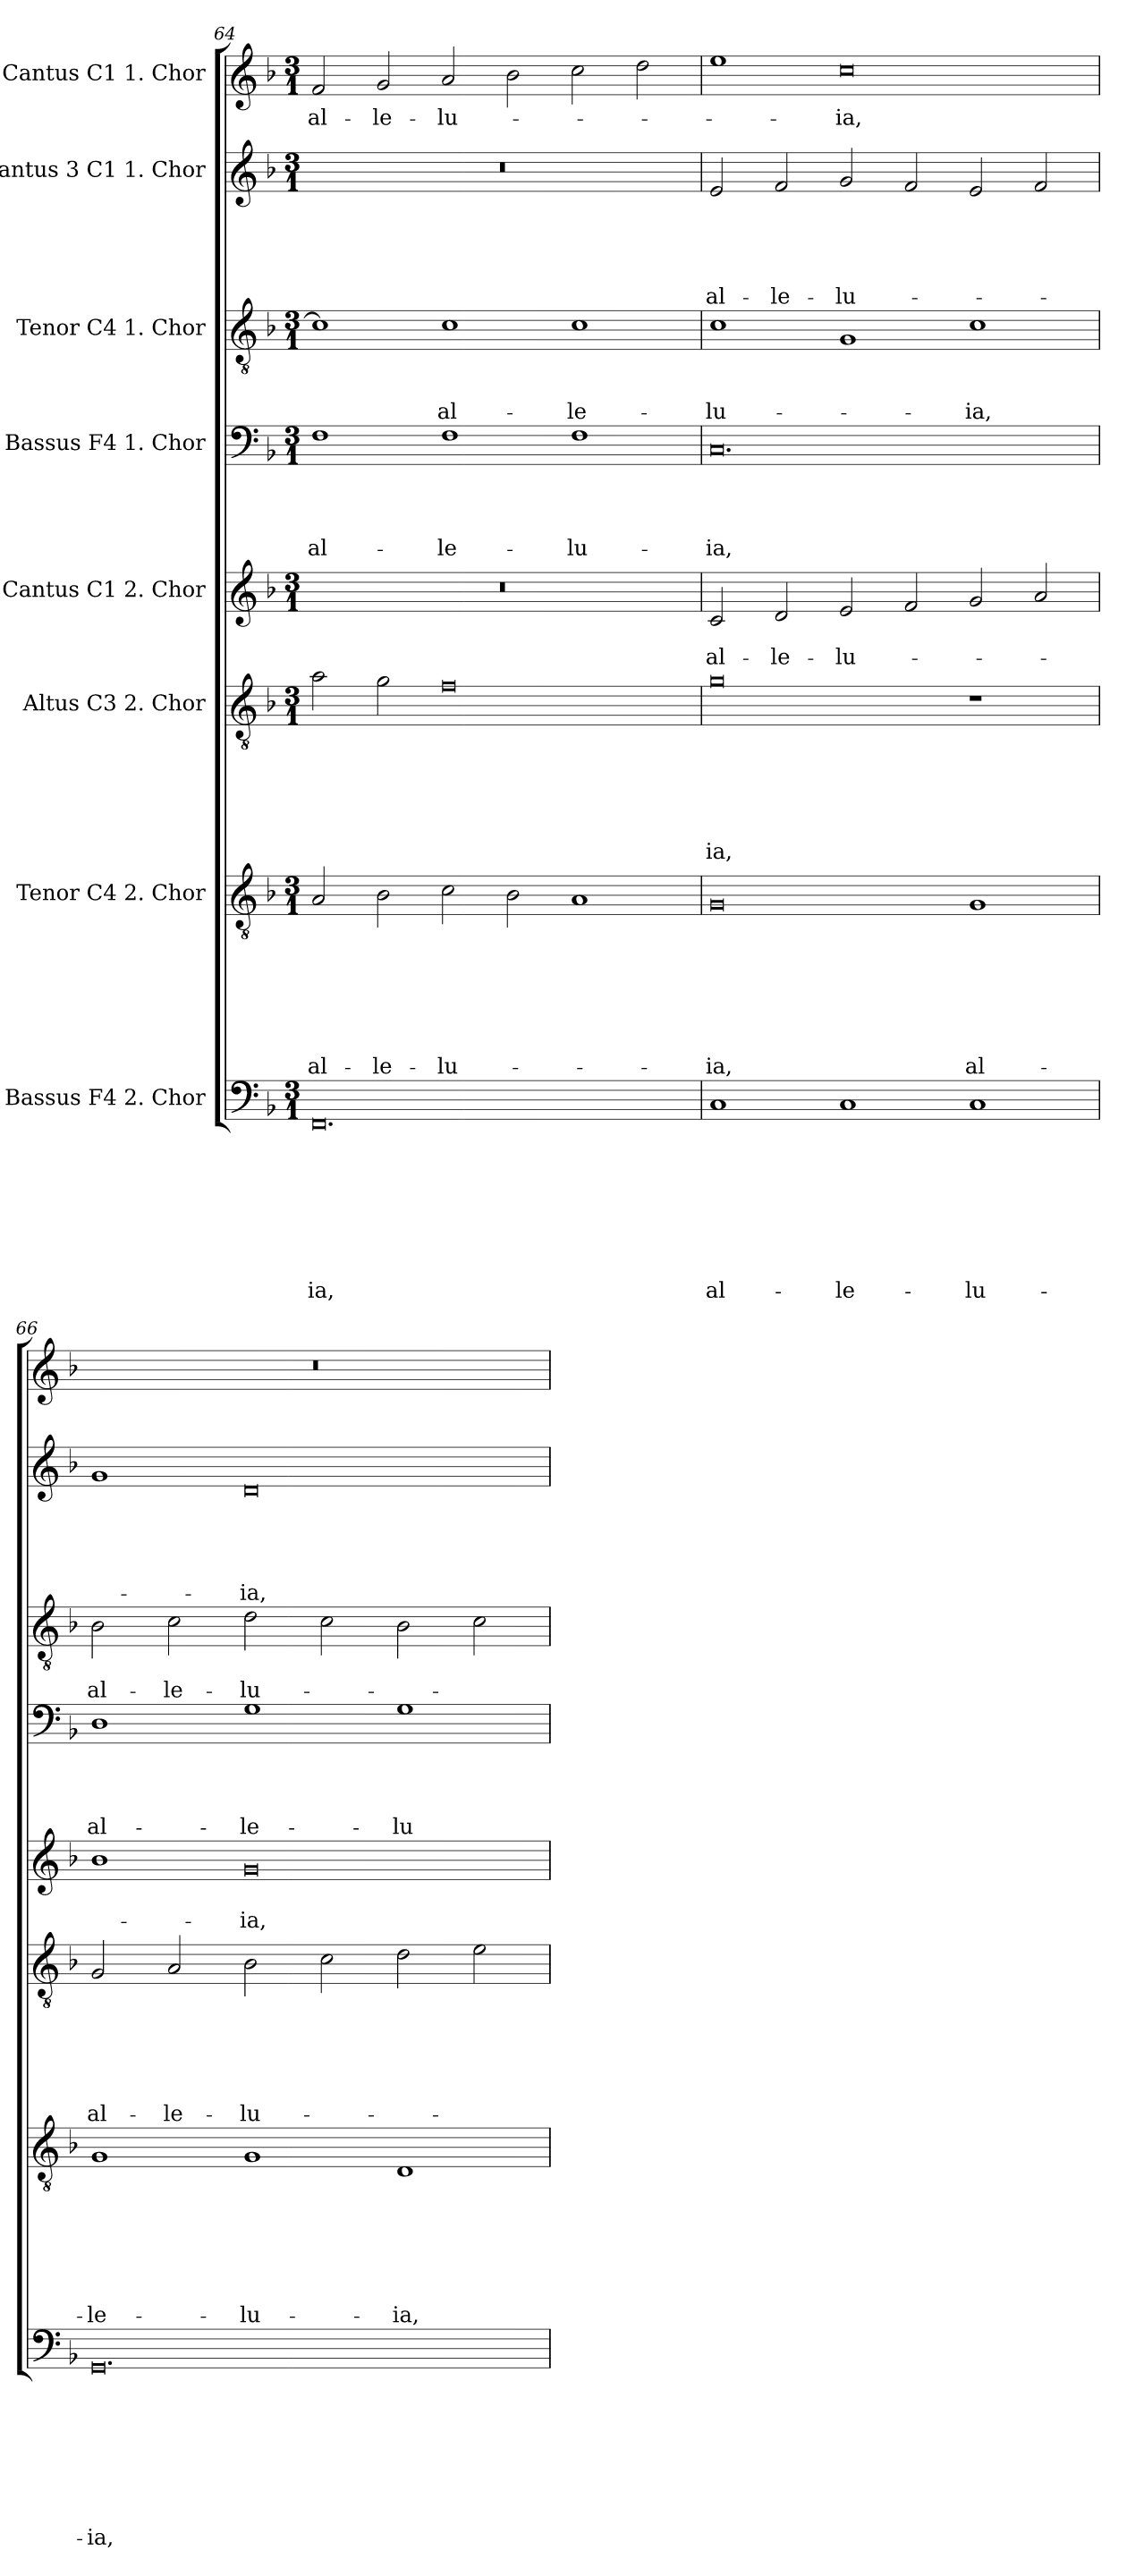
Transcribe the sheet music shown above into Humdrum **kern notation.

**kern	**text	**text	**text	**text	**text	**text	**text	**text	**kern	**text	**text	**text	**text	**text	**text	**text	**kern	**text	**text	**text	**text	**text	**text	**kern	**text	**text	**kern	**text	**text	**text	**text	**kern	**text	**text	**text	**kern	**text	**text	**text	**text	**text	**kern	**text
*part8	*part8	*part8	*part8	*part8	*part8	*part8	*part8	*part8	*part7	*part7	*part7	*part7	*part7	*part7	*part7	*part7	*part6	*part6	*part6	*part6	*part6	*part6	*part6	*part5	*part5	*part5	*part4	*part4	*part4	*part4	*part4	*part3	*part3	*part3	*part3	*part2	*part2	*part2	*part2	*part2	*part2	*part1	*part1
*staff8	*staff8	*staff8	*staff8	*staff8	*staff8	*staff8	*staff8	*staff8	*staff7	*staff7	*staff7	*staff7	*staff7	*staff7	*staff7	*staff7	*staff6	*staff6	*staff6	*staff6	*staff6	*staff6	*staff6	*staff5	*staff5	*staff5	*staff4	*staff4	*staff4	*staff4	*staff4	*staff3	*staff3	*staff3	*staff3	*staff2	*staff2	*staff2	*staff2	*staff2	*staff2	*staff1	*staff1
*I"Bassus  F4 2. Chor	*	*	*	*	*	*	*	*	*I"Tenor  C4 2. Chor	*	*	*	*	*	*	*	*I"Altus  C3 2. Chor	*	*	*	*	*	*	*I"Cantus   C1 2. Chor	*	*	*I"Bassus  F4 1. Chor	*	*	*	*	*I"Tenor  C4 1. Chor	*	*	*	*I"Cantus 3 C1 1. Chor	*	*	*	*	*	*I"Cantus  C1 1. Chor	*
*clefF4	*	*	*	*	*	*	*	*	*clefGv2	*	*	*	*	*	*	*	*clefGv2	*	*	*	*	*	*	*clefG2	*	*	*clefF4	*	*	*	*	*clefGv2	*	*	*	*clefG2	*	*	*	*	*	*clefG2	*
*k[b-]	*	*	*	*	*	*	*	*	*k[b-]	*	*	*	*	*	*	*	*k[b-]	*	*	*	*	*	*	*k[b-]	*	*	*k[b-]	*	*	*	*	*k[b-]	*	*	*	*k[b-]	*	*	*	*	*	*k[b-]	*
*F:	*	*	*	*	*	*	*	*	*F:	*	*	*	*	*	*	*	*F:	*	*	*	*	*	*	*F:	*	*	*F:	*	*	*	*	*F:	*	*	*	*F:	*	*	*	*	*	*F:	*
*M3/1	*	*	*	*	*	*	*	*	*M3/1	*	*	*	*	*	*	*	*M3/1	*	*	*	*	*	*	*M3/1	*	*	*M3/1	*	*	*	*	*M3/1	*	*	*	*M3/1	*	*	*	*	*	*M3/1	*
=64	=64	=64	=64	=64	=64	=64	=64	=64	=64	=64	=64	=64	=64	=64	=64	=64	=64	=64	=64	=64	=64	=64	=64	=64	=64	=64	=64	=64	=64	=64	=64	=64	=64	=64	=64	=64	=64	=64	=64	=64	=64	=64	=64
0.FF	.	.	.	.	.	.	.	-ia,	2A/	.	.	.	.	.	.	al-	2a\	.	.	.	.	.	.	0.r	.	.	1F	.	.	.	al-	1c]	.	.	.	0.r	.	.	.	.	.	2f/	al-
.	.	.	.	.	.	.	.	.	2B-\	.	.	.	.	.	.	-le-	2g\	.	.	.	.	.	.	.	.	.	.	.	.	.	.	.	.	.	.	.	.	.	.	.	.	2g/	-le-
.	.	.	.	.	.	.	.	.	2c\	.	.	.	.	.	.	-lu-	0f	.	.	.	.	.	.	.	.	.	1F	.	.	.	-le-	1c	.	.	al-	.	.	.	.	.	.	2a/	-lu-
.	.	.	.	.	.	.	.	.	2B-\	.	.	.	.	.	.	.	.	.	.	.	.	.	.	.	.	.	.	.	.	.	.	.	.	.	.	.	.	.	.	.	.	2b-\	.
.	.	.	.	.	.	.	.	.	1A	.	.	.	.	.	.	.	.	.	.	.	.	.	.	.	.	.	1F	.	.	.	-lu-	1c	.	.	-le-	.	.	.	.	.	.	2cc\	.
.	.	.	.	.	.	.	.	.	.	.	.	.	.	.	.	.	.	.	.	.	.	.	.	.	.	.	.	.	.	.	.	.	.	.	.	.	.	.	.	.	.	2dd\	.
!!LO:LB:g=z
=65	=65	=65	=65	=65	=65	=65	=65	=65	=65	=65	=65	=65	=65	=65	=65	=65	=65	=65	=65	=65	=65	=65	=65	=65	=65	=65	=65	=65	=65	=65	=65	=65	=65	=65	=65	=65	=65	=65	=65	=65	=65	=65	=65
1C	.	.	.	.	.	.	.	al-	0G	.	.	.	.	.	.	-ia,	0g	.	.	.	.	.	-ia,	2c/	.	al-	0.C	.	.	.	-ia,	1c	.	.	-lu-	2e/	.	.	.	.	al-	1ee	.
.	.	.	.	.	.	.	.	.	.	.	.	.	.	.	.	.	.	.	.	.	.	.	.	2d/	.	-le-	.	.	.	.	.	.	.	.	.	2f/	.	.	.	.	-le-	.	.
1C	.	.	.	.	.	.	.	-le-	.	.	.	.	.	.	.	.	.	.	.	.	.	.	.	2e/	.	-lu-	.	.	.	.	.	1G	.	.	.	2g/	.	.	.	.	-lu-	0cc	-ia,
.	.	.	.	.	.	.	.	.	.	.	.	.	.	.	.	.	.	.	.	.	.	.	.	2f/	.	.	.	.	.	.	.	.	.	.	.	2f/	.	.	.	.	.	.	.
1C	.	.	.	.	.	.	.	-lu-	1G	.	.	.	.	.	.	al-	1r	.	.	.	.	.	.	2g/	.	.	.	.	.	.	.	1c	.	.	-ia,	2e/	.	.	.	.	.	.	.
.	.	.	.	.	.	.	.	.	.	.	.	.	.	.	.	.	.	.	.	.	.	.	.	2a/	.	.	.	.	.	.	.	.	.	.	.	2f/	.	.	.	.	.	.	.
=66	=66	=66	=66	=66	=66	=66	=66	=66	=66	=66	=66	=66	=66	=66	=66	=66	=66	=66	=66	=66	=66	=66	=66	=66	=66	=66	=66	=66	=66	=66	=66	=66	=66	=66	=66	=66	=66	=66	=66	=66	=66	=66	=66
0.GG	.	.	.	.	.	.	.	-ia,	1G	.	.	.	.	.	.	-le-	2G/	.	.	.	.	.	al-	1b-	.	.	1D	.	.	.	al-	2B-\	.	al-	.	1g	.	.	.	.	.	0.r	.
.	.	.	.	.	.	.	.	.	.	.	.	.	.	.	.	.	2A/	.	.	.	.	.	-le-	.	.	.	.	.	.	.	.	2c\	.	-le-	.	.	.	.	.	.	.	.	.
.	.	.	.	.	.	.	.	.	1G	.	.	.	.	.	.	-lu-	2B-\	.	.	.	.	.	-lu-	0g	.	-ia,	1G	.	.	.	-le-	2d\	.	-lu-	.	0d	.	.	.	.	-ia,	.	.
.	.	.	.	.	.	.	.	.	.	.	.	.	.	.	.	.	2c\	.	.	.	.	.	.	.	.	.	.	.	.	.	.	2c\	.	.	.	.	.	.	.	.	.	.	.
.	.	.	.	.	.	.	.	.	1D	.	.	.	.	.	.	-ia,	2d\	.	.	.	.	.	.	.	.	.	1G	.	.	.	-lu-	2B-\	.	.	.	.	.	.	.	.	.	.	.
.	.	.	.	.	.	.	.	.	.	.	.	.	.	.	.	.	2e\	.	.	.	.	.	.	.	.	.	.	.	.	.	.	2c\	.	.	.	.	.	.	.	.	.	.	.
=	=	=	=	=	=	=	=	=	=	=	=	=	=	=	=	=	=	=	=	=	=	=	=	=	=	=	=	=	=	=	=	=	=	=	=	=	=	=	=	=	=	=	=
*-	*-	*-	*-	*-	*-	*-	*-	*-	*-	*-	*-	*-	*-	*-	*-	*-	*-	*-	*-	*-	*-	*-	*-	*-	*-	*-	*-	*-	*-	*-	*-	*-	*-	*-	*-	*-	*-	*-	*-	*-	*-	*-	*-
